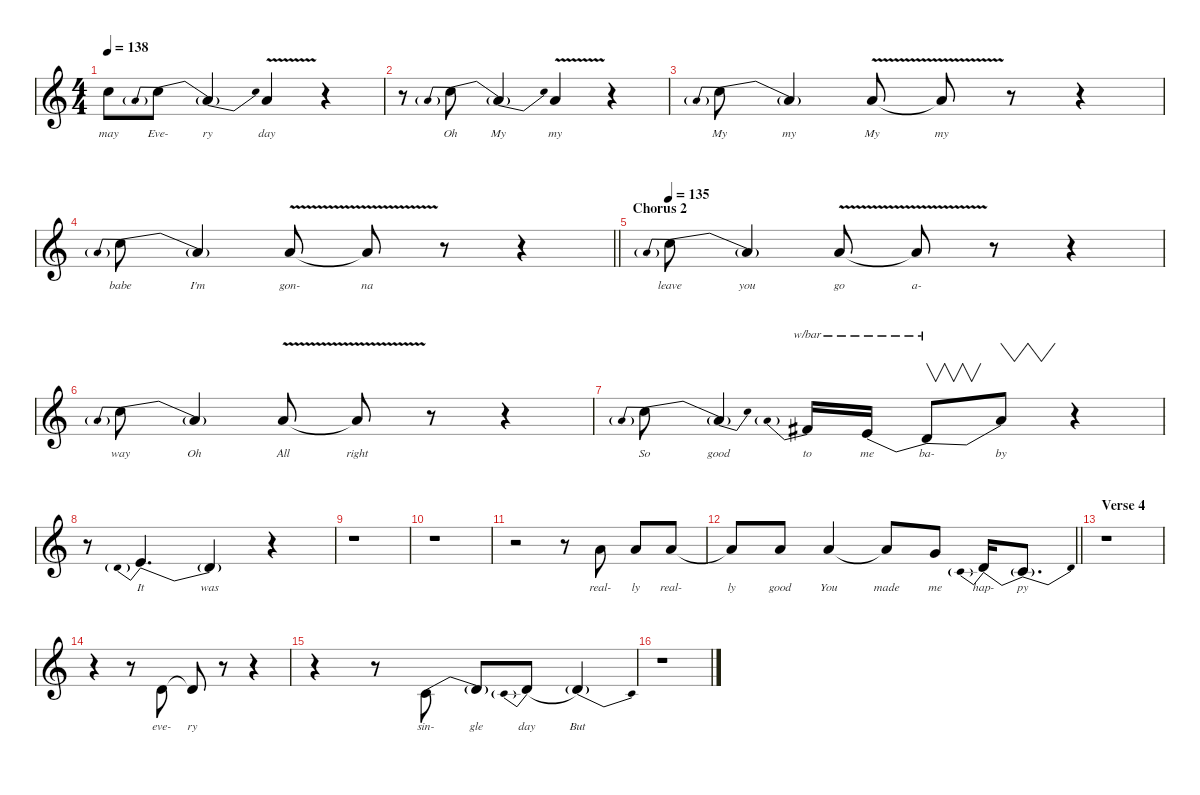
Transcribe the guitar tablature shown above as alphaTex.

\defaultSystemsLayout 4
\hideDynamics
\bracketExtendMode nobrackets
\singleTrackTrackNamePolicy hidden
\multiTrackTrackNamePolicy hidden
\firstSystemTrackNameMode fullname
\firstSystemTrackNameOrientation horizontal
\otherSystemsTrackNameOrientation horizontal
\track ("Robert Plant" "led.synth.") {instrument lead2sawtooth}
\staff {score}
\tuning (E4 B3 G3 D3 A2 E2)
\ts (4 4)
\tempo 138
\clef g2
\ks aminor
7.1{be (hold 0 2 60 2) t}.8{lyrics (0 "may") lyrics (1 "") lyrics (2 "") lyrics (3 "") lyrics (4 "") dy ff beam Down} 5.1{be (prebendrelease 0 6 60 0)}.8{lyrics (0 "Eve-") lyrics (1 "") lyrics (2 "") lyrics (3 "") lyrics (4 "") beam Down} 5.1{be (bend 0 0 60 6) t}.4{lyrics (0 "ry") lyrics (1 "") lyrics (2 "") lyrics (3 "") lyrics (4 "") beam Up} 5.1{v}.4{lyrics (0 "day") lyrics (1 "") lyrics (2 "") lyrics (3 "") lyrics (4 "") beam Up} r.4{beam Up} |
r.8{beam Down} 5.1{be (prebendrelease 0 6 60 0)}.8{lyrics (0 "Oh") lyrics (1 "") lyrics (2 "") lyrics (3 "") lyrics (4 "") beam Down} 5.1{be (bend 0 0 60 6) t}.4{lyrics (0 "My") lyrics (1 "") lyrics (2 "") lyrics (3 "") lyrics (4 "") beam Up} 5.1{v}.4{lyrics (0 "my") lyrics (1 "") lyrics (2 "") lyrics (3 "") lyrics (4 "") beam Up} r.4{beam Up} |
5.1{be (prebendrelease 0 6 60 0)}.8{lyrics (0 "My") lyrics (1 "") lyrics (2 "") lyrics (3 "") lyrics (4 "") beam Down} 5.1{be (hold 0 0 60 0) t}.4{lyrics (0 "my") lyrics (1 "") lyrics (2 "") lyrics (3 "") lyrics (4 "") beam Up} 5.1{v}.8{lyrics (0 "My") lyrics (1 "") lyrics (2 "") lyrics (3 "") lyrics (4 "") beam Up} 5.1{v t}.8{lyrics (0 "my") lyrics (1 "") lyrics (2 "") lyrics (3 "") lyrics (4 "") beam Up} r.8{beam Up} r.4{beam Up} |
\barLineRight lightlight
5.1{be (prebendrelease 0 6 60 0)}.8{lyrics (0 "babe") lyrics (1 "") lyrics (2 "") lyrics (3 "") lyrics (4 "") beam Down} 5.1{be (hold 0 0 60 0) t}.4{lyrics (0 "I'm") lyrics (1 "") lyrics (2 "") lyrics (3 "") lyrics (4 "") beam Up} 5.1{v}.8{lyrics (0 "gon-") lyrics (1 "") lyrics (2 "") lyrics (3 "") lyrics (4 "") beam Up} 5.1{v t}.8{lyrics (0 "na") lyrics (1 "") lyrics (2 "") lyrics (3 "") lyrics (4 "") beam Up} r.8{beam Up} r.4{beam Up} |
\section ("" "Chorus 2")
\tempo 135
5.1{be (prebendrelease 0 6 60 0)}.8{lyrics (0 "leave") lyrics (1 "") lyrics (2 "") lyrics (3 "") lyrics (4 "") beam Down} 5.1{be (hold 0 0 60 0) t}.4{lyrics (0 "you") lyrics (1 "") lyrics (2 "") lyrics (3 "") lyrics (4 "") beam Up} 5.1{v}.8{lyrics (0 "go") lyrics (1 "") lyrics (2 "") lyrics (3 "") lyrics (4 "") beam Up} 5.1{v t}.8{lyrics (0 "a-") lyrics (1 "") lyrics (2 "") lyrics (3 "") lyrics (4 "") beam Up} r.8{beam Up} r.4{beam Up} |
5.1{be (prebendrelease 0 6 60 0)}.8{lyrics (0 "way") lyrics (1 "") lyrics (2 "") lyrics (3 "") lyrics (4 "") beam Down} 5.1{be (hold 0 0 60 0) t}.4{lyrics (0 "Oh") lyrics (1 "") lyrics (2 "") lyrics (3 "") lyrics (4 "") beam Up} 5.1{v}.8{lyrics (0 "All") lyrics (1 "") lyrics (2 "") lyrics (3 "") lyrics (4 "") beam Up} 5.1{v t}.8{lyrics (0 "right") lyrics (1 "") lyrics (2 "") lyrics (3 "") lyrics (4 "") beam Up} r.8{beam Up} r.4{beam Up} |
5.1{be (prebendrelease 0 6 60 0)}.8{lyrics (0 "So") lyrics (1 "") lyrics (2 "") lyrics (3 "") lyrics (4 "") beam Down} 5.1{be (bend 0 0 60 6) t}.4{lyrics (0 "good") lyrics (1 "") lyrics (2 "") lyrics (3 "") lyrics (4 "") beam Up} 5.1.16{tbe (predive default 0 -6 60 -6) lyrics (0 "to") lyrics (1 "") lyrics (2 "") lyrics (3 "") lyrics (4 "") beam Up} 5.1{t}.16{tbe (dive default 0 -10 60 -6) lyrics (0 "me") lyrics (1 "") lyrics (2 "") lyrics (3 "") lyrics (4 "") dy f beam Up} 5.1{t}.8{v tbe (dive default 0 -14 60 -6) lyrics (0 "ba-") lyrics (1 "") lyrics (2 "") lyrics (3 "") lyrics (4 "") beam Up} 5.1{t}.8{vw lyrics (0 "by") lyrics (1 "") lyrics (2 "") lyrics (3 "") lyrics (4 "") beam Up} r.4{beam Up} |
r.8{beam Down} 3.2{be (prebendrelease 0 4 60 0)}.4{d lyrics (0 "It") lyrics (1 "") lyrics (2 "") lyrics (3 "") lyrics (4 "") beam Up} 3.2{be (hold 0 0 60 0) t}.4{lyrics (0 "was") lyrics (1 "") lyrics (2 "") lyrics (3 "") lyrics (4 "") beam Up} r.4{beam Up} |
r.1{beam Down} |
r.1{beam Down} |
r.2{beam Down} r.8{beam Down} 5.1.8{lyrics (0 "real-") lyrics (1 "") lyrics (2 "") lyrics (3 "") lyrics (4 "") dy ff beam Up} 5.1.8{lyrics (0 "ly") lyrics (1 "") lyrics (2 "") lyrics (3 "") lyrics (4 "") beam Up} 5.1.8{lyrics (0 "real-") lyrics (1 "") lyrics (2 "") lyrics (3 "") lyrics (4 "") beam Up} |
\barLineRight lightlight
5.1{t}.8{lyrics (0 "ly") lyrics (1 "") lyrics (2 "") lyrics (3 "") lyrics (4 "") beam Up} 5.1.8{lyrics (0 "good") lyrics (1 "") lyrics (2 "") lyrics (3 "") lyrics (4 "") beam Up} 5.1.4{lyrics (0 "You") lyrics (1 "") lyrics (2 "") lyrics (3 "") lyrics (4 "") beam Up} 5.1{t}.8{lyrics (0 "made") lyrics (1 "") lyrics (2 "") lyrics (3 "") lyrics (4 "") beam Up} 8.2.8{lyrics (0 "me") lyrics (1 "") lyrics (2 "") lyrics (3 "") lyrics (4 "") beam Up} 1.2{be (prebendrelease 0 4 60 0)}.16{lyrics (0 "hap-") lyrics (1 "") lyrics (2 "") lyrics (3 "") lyrics (4 "") beam Up} 1.2{be (bend 0 0 60 4) t}.8{d lyrics (0 "py") lyrics (1 "") lyrics (2 "") lyrics (3 "") lyrics (4 "") dy f beam Up} |
\section ("" "Verse 4")
r.1{beam Down} |
r.4{beam Down} r.8{beam Down} 3.2.8{lyrics (0 "eve-") lyrics (1 "") lyrics (2 "") lyrics (3 "") lyrics (4 "") beam Up} 3.2{t}.8{lyrics (0 "ry") lyrics (1 "") lyrics (2 "") lyrics (3 "") lyrics (4 "") beam Up} r.8{beam Up} r.4{beam Up} |
r.4{beam Down} r.8{beam Down} 1.2{be (bend 0 0 60 4)}.8{lyrics (0 "sin-") lyrics (1 "") lyrics (2 "") lyrics (3 "") lyrics (4 "") beam Up} 1.2{be (hold 0 4 60 4) t}.8{lyrics (0 "gle") lyrics (1 "") lyrics (2 "") lyrics (3 "") lyrics (4 "") beam Up} 1.2{be (prebend 0 4 60 4)}.8{lyrics (0 "day") lyrics (1 "") lyrics (2 "") lyrics (3 "") lyrics (4 "") beam Up} 1.2{be (release 0 4 60 0) t}.4{lyrics (0 "But") lyrics (1 "") lyrics (2 "") lyrics (3 "") lyrics (4 "") beam Up} |
r.1{beam Down}
